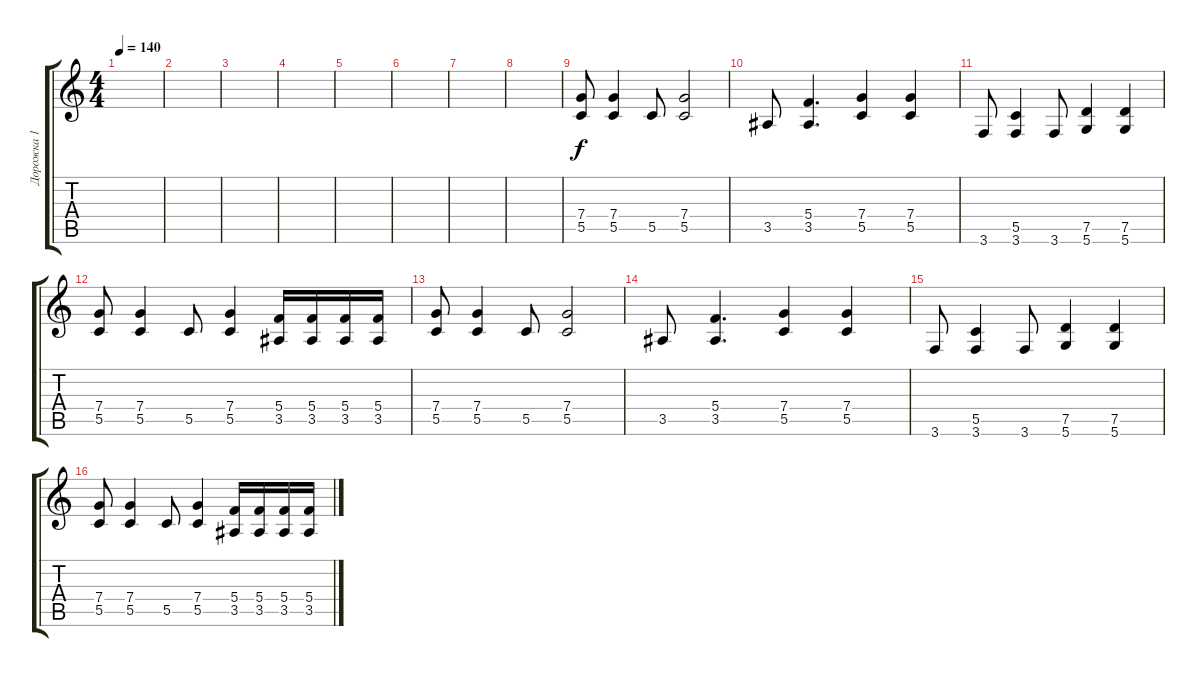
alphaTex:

\track ("Дорожка 1" "Дорожка 1") {instrument distortionguitar}
\staff {score tabs}
\tuning (D4 A3 F3 C3 G2 D2) {hide}
\ts (4 4)
\tempo 140
\clef g2
\ks c
|
|
|
|
|
|
|
|
(7.4 5.5).8 (7.4 5.5).4 5.5.8 (7.4 5.5).2 |
3.5.8 (5.4 3.5).4{d} (7.4 5.5).4 (7.4 5.5).4 |
3.6.8 (5.5 3.6).4 3.6.8 (7.5 5.6).4 (7.5 5.6).4 |
(7.4 5.5).8 (7.4 5.5).4 5.5.8 (7.4 5.5).4 (5.4 3.5).16 (5.4 3.5).16 (5.4 3.5).16 (5.4 3.5).16 |
(7.4 5.5).8 (7.4 5.5).4 5.5.8 (7.4 5.5).2 |
3.5.8 (5.4 3.5).4{d} (7.4 5.5).4 (7.4 5.5).4 |
3.6.8 (5.5 3.6).4 3.6.8 (7.5 5.6).4 (7.5 5.6).4 |
(7.4 5.5).8 (7.4 5.5).4 5.5.8 (7.4 5.5).4 (5.4 3.5).16 (5.4 3.5).16 (5.4 3.5).16 (5.4 3.5).16
